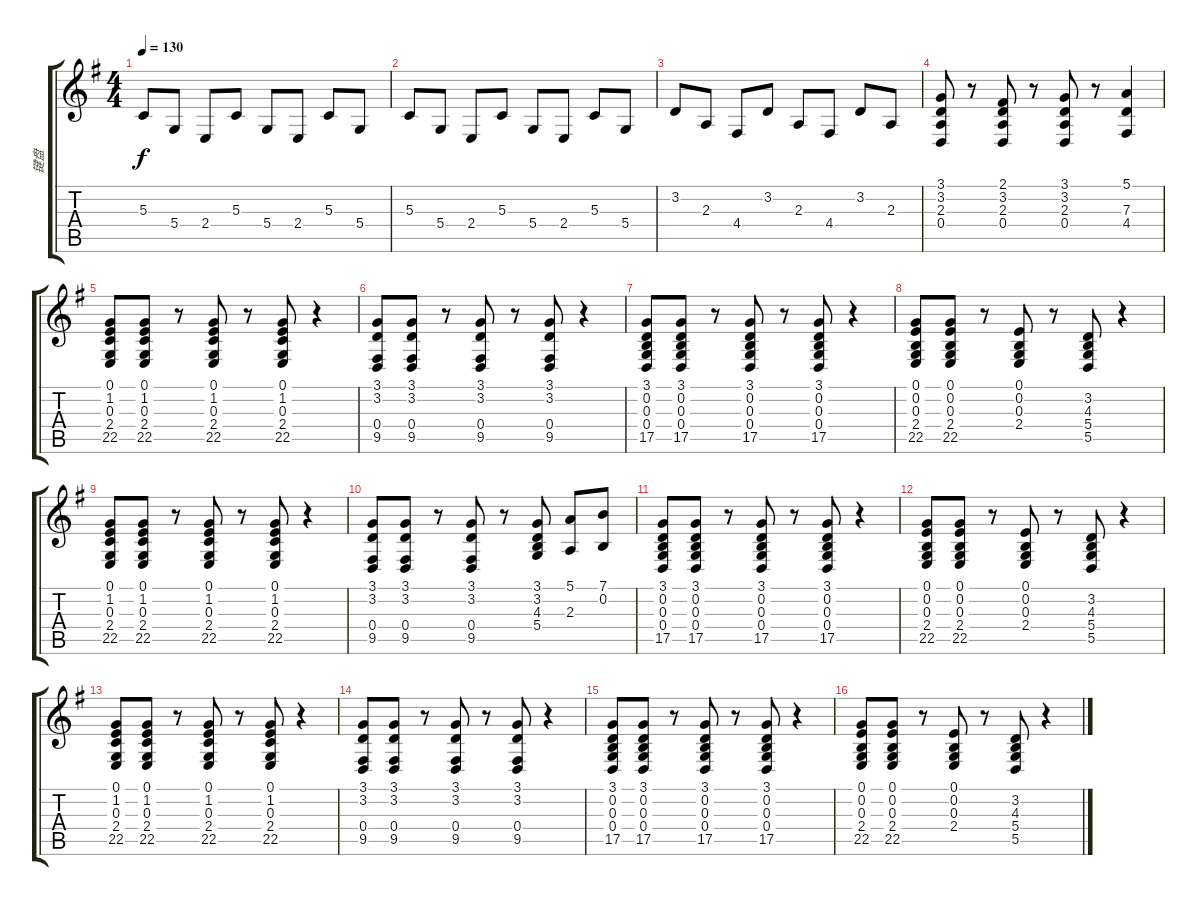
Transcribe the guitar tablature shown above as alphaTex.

\track ("键盘" "键盘") {instrument electricpiano2}
\staff {score tabs}
\tuning (E4 B3 G3 D3 A2 E2) {hide}
\ts (4 4)
\tempo 130
\clef g2
\ks g
5.3.8{dy f} 5.4.8 2.4.8 5.3.8 5.4.8 2.4.8 5.3.8 5.4.8 |
5.3.8 5.4.8 2.4.8 5.3.8 5.4.8 2.4.8 5.3.8 5.4.8 |
3.2.8 2.3.8 4.4.8 3.2.8 2.3.8 4.4.8 3.2.8 2.3.8 |
(3.1 3.2 2.3 0.4).8 r.8 (2.1 3.2 2.3 0.4).8 r.8 (3.1 3.2 2.3 0.4).8 r.8 (5.1 7.3 4.4).4 |
(0.1 1.2 0.3 2.4 22.5).8 (0.1 1.2 0.3 2.4 22.5).8 r.8 (0.1 1.2 0.3 2.4 22.5).8 r.8 (0.1 1.2 0.3 2.4 22.5).8 r.4 |
(3.1 3.2 0.4 9.5).8 (3.1 3.2 0.4 9.5).8 r.8 (3.1 3.2 0.4 9.5).8 r.8 (3.1 3.2 0.4 9.5).8 r.4 |
(3.1 0.2 0.3 0.4 17.5).8 (3.1 0.2 0.3 0.4 17.5).8 r.8 (3.1 0.2 0.3 0.4 17.5).8 r.8 (3.1 0.2 0.3 0.4 17.5).8 r.4 |
(0.1 0.2 0.3 2.4 22.5).8 (0.1 0.2 0.3 2.4 22.5).8 r.8 (0.1 0.2 0.3 2.4).8 r.8 (3.2 4.3 5.4 5.5).8 r.4 |
(0.1 1.2 0.3 2.4 22.5).8 (0.1 1.2 0.3 2.4 22.5).8 r.8 (0.1 1.2 0.3 2.4 22.5).8 r.8 (0.1 1.2 0.3 2.4 22.5).8 r.4 |
(3.1 3.2 0.4 9.5).8 (3.1 3.2 0.4 9.5).8 r.8 (3.1 3.2 0.4 9.5).8 r.8 (3.1 3.2 4.3 5.4).8 (5.1 2.3).8 (7.1 0.2).8 |
(3.1 0.2 0.3 0.4 17.5).8 (3.1 0.2 0.3 0.4 17.5).8 r.8 (3.1 0.2 0.3 0.4 17.5).8 r.8 (3.1 0.2 0.3 0.4 17.5).8 r.4 |
(0.1 0.2 0.3 2.4 22.5).8 (0.1 0.2 0.3 2.4 22.5).8 r.8 (0.1 0.2 0.3 2.4).8 r.8 (3.2 4.3 5.4 5.5).8 r.4 |
(0.1 1.2 0.3 2.4 22.5).8 (0.1 1.2 0.3 2.4 22.5).8 r.8 (0.1 1.2 0.3 2.4 22.5).8 r.8 (0.1 1.2 0.3 2.4 22.5).8 r.4 |
(3.1 3.2 0.4 9.5).8 (3.1 3.2 0.4 9.5).8 r.8 (3.1 3.2 0.4 9.5).8 r.8 (3.1 3.2 0.4 9.5).8 r.4 |
(3.1 0.2 0.3 0.4 17.5).8 (3.1 0.2 0.3 0.4 17.5).8 r.8 (3.1 0.2 0.3 0.4 17.5).8 r.8 (3.1 0.2 0.3 0.4 17.5).8 r.4 |
(0.1 0.2 0.3 2.4 22.5).8 (0.1 0.2 0.3 2.4 22.5).8 r.8 (0.1 0.2 0.3 2.4).8 r.8 (3.2 4.3 5.4 5.5).8 r.4
